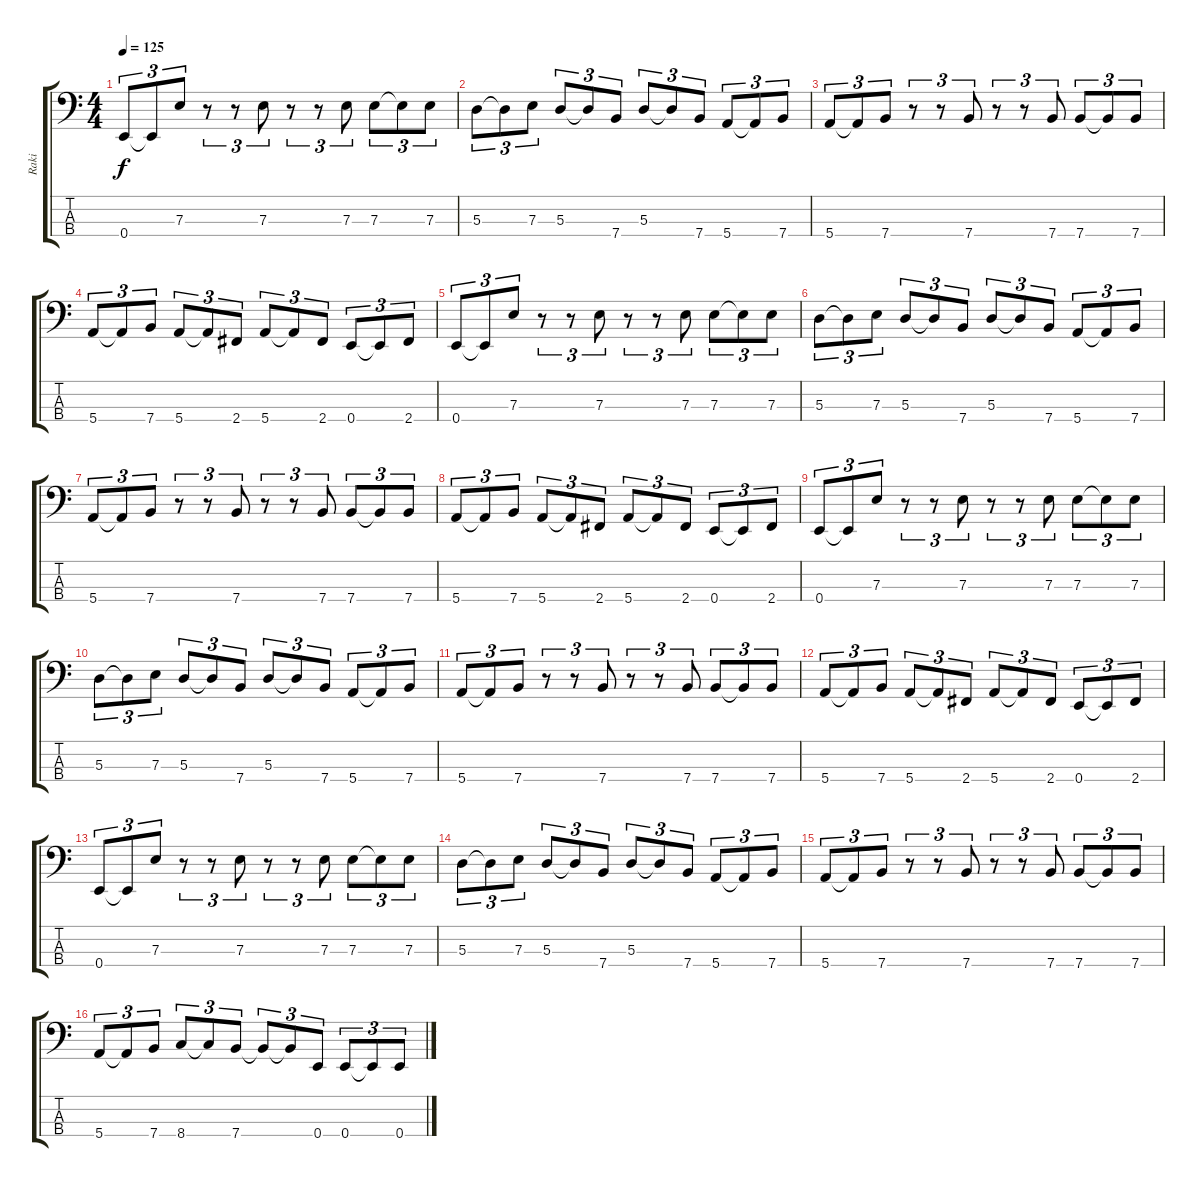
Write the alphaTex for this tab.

\track ("Raki" "Raki") {instrument electricbassfinger}
\staff {score tabs}
\tuning (G2 D2 A1 E1) {hide}
\ts (4 4)
\tempo 125
\clef f4
\ks c
0.4.8{tu (3 2) dy f} 0.4{t}.8{tu (3 2)} 7.3.8{tu (3 2)} r.8{tu (3 2)} r.8{tu (3 2)} 7.3.8{tu (3 2)} r.8{tu (3 2)} r.8{tu (3 2)} 7.3.8{tu (3 2)} 7.3.8{tu (3 2)} 7.3{t}.8{tu (3 2)} 7.3.8{tu (3 2)} |
5.3.8{tu (3 2)} 5.3{t}.8{tu (3 2)} 7.3.8{tu (3 2)} 5.3.8{tu (3 2)} 5.3{t}.8{tu (3 2)} 7.4.8{tu (3 2)} 5.3.8{tu (3 2)} 5.3{t}.8{tu (3 2)} 7.4.8{tu (3 2)} 5.4.8{tu (3 2)} 5.4{t}.8{tu (3 2)} 7.4.8{tu (3 2)} |
5.4.8{tu (3 2)} 5.4{t}.8{tu (3 2)} 7.4.8{tu (3 2)} r.8{tu (3 2)} r.8{tu (3 2)} 7.4.8{tu (3 2)} r.8{tu (3 2)} r.8{tu (3 2)} 7.4.8{tu (3 2)} 7.4.8{tu (3 2)} 7.4{t}.8{tu (3 2)} 7.4.8{tu (3 2)} |
5.4.8{tu (3 2)} 5.4{t}.8{tu (3 2)} 7.4.8{tu (3 2)} 5.4.8{tu (3 2)} 5.4{t}.8{tu (3 2)} 2.4.8{tu (3 2)} 5.4.8{tu (3 2)} 5.4{t}.8{tu (3 2)} 2.4.8{tu (3 2)} 0.4.8{tu (3 2)} 0.4{t}.8{tu (3 2)} 2.4.8{tu (3 2)} |
0.4.8{tu (3 2)} 0.4{t}.8{tu (3 2)} 7.3.8{tu (3 2)} r.8{tu (3 2)} r.8{tu (3 2)} 7.3.8{tu (3 2)} r.8{tu (3 2)} r.8{tu (3 2)} 7.3.8{tu (3 2)} 7.3.8{tu (3 2)} 7.3{t}.8{tu (3 2)} 7.3.8{tu (3 2)} |
5.3.8{tu (3 2)} 5.3{t}.8{tu (3 2)} 7.3.8{tu (3 2)} 5.3.8{tu (3 2)} 5.3{t}.8{tu (3 2)} 7.4.8{tu (3 2)} 5.3.8{tu (3 2)} 5.3{t}.8{tu (3 2)} 7.4.8{tu (3 2)} 5.4.8{tu (3 2)} 5.4{t}.8{tu (3 2)} 7.4.8{tu (3 2)} |
5.4.8{tu (3 2)} 5.4{t}.8{tu (3 2)} 7.4.8{tu (3 2)} r.8{tu (3 2)} r.8{tu (3 2)} 7.4.8{tu (3 2)} r.8{tu (3 2)} r.8{tu (3 2)} 7.4.8{tu (3 2)} 7.4.8{tu (3 2)} 7.4{t}.8{tu (3 2)} 7.4.8{tu (3 2)} |
5.4.8{tu (3 2)} 5.4{t}.8{tu (3 2)} 7.4.8{tu (3 2)} 5.4.8{tu (3 2)} 5.4{t}.8{tu (3 2)} 2.4.8{tu (3 2)} 5.4.8{tu (3 2)} 5.4{t}.8{tu (3 2)} 2.4.8{tu (3 2)} 0.4.8{tu (3 2)} 0.4{t}.8{tu (3 2)} 2.4.8{tu (3 2)} |
0.4.8{tu (3 2)} 0.4{t}.8{tu (3 2)} 7.3.8{tu (3 2)} r.8{tu (3 2)} r.8{tu (3 2)} 7.3.8{tu (3 2)} r.8{tu (3 2)} r.8{tu (3 2)} 7.3.8{tu (3 2)} 7.3.8{tu (3 2)} 7.3{t}.8{tu (3 2)} 7.3.8{tu (3 2)} |
5.3.8{tu (3 2)} 5.3{t}.8{tu (3 2)} 7.3.8{tu (3 2)} 5.3.8{tu (3 2)} 5.3{t}.8{tu (3 2)} 7.4.8{tu (3 2)} 5.3.8{tu (3 2)} 5.3{t}.8{tu (3 2)} 7.4.8{tu (3 2)} 5.4.8{tu (3 2)} 5.4{t}.8{tu (3 2)} 7.4.8{tu (3 2)} |
5.4.8{tu (3 2)} 5.4{t}.8{tu (3 2)} 7.4.8{tu (3 2)} r.8{tu (3 2)} r.8{tu (3 2)} 7.4.8{tu (3 2)} r.8{tu (3 2)} r.8{tu (3 2)} 7.4.8{tu (3 2)} 7.4.8{tu (3 2)} 7.4{t}.8{tu (3 2)} 7.4.8{tu (3 2)} |
5.4.8{tu (3 2)} 5.4{t}.8{tu (3 2)} 7.4.8{tu (3 2)} 5.4.8{tu (3 2)} 5.4{t}.8{tu (3 2)} 2.4.8{tu (3 2)} 5.4.8{tu (3 2)} 5.4{t}.8{tu (3 2)} 2.4.8{tu (3 2)} 0.4.8{tu (3 2)} 0.4{t}.8{tu (3 2)} 2.4.8{tu (3 2)} |
0.4.8{tu (3 2)} 0.4{t}.8{tu (3 2)} 7.3.8{tu (3 2)} r.8{tu (3 2)} r.8{tu (3 2)} 7.3.8{tu (3 2)} r.8{tu (3 2)} r.8{tu (3 2)} 7.3.8{tu (3 2)} 7.3.8{tu (3 2)} 7.3{t}.8{tu (3 2)} 7.3.8{tu (3 2)} |
5.3.8{tu (3 2)} 5.3{t}.8{tu (3 2)} 7.3.8{tu (3 2)} 5.3.8{tu (3 2)} 5.3{t}.8{tu (3 2)} 7.4.8{tu (3 2)} 5.3.8{tu (3 2)} 5.3{t}.8{tu (3 2)} 7.4.8{tu (3 2)} 5.4.8{tu (3 2)} 5.4{t}.8{tu (3 2)} 7.4.8{tu (3 2)} |
5.4.8{tu (3 2)} 5.4{t}.8{tu (3 2)} 7.4.8{tu (3 2)} r.8{tu (3 2)} r.8{tu (3 2)} 7.4.8{tu (3 2)} r.8{tu (3 2)} r.8{tu (3 2)} 7.4.8{tu (3 2)} 7.4.8{tu (3 2)} 7.4{t}.8{tu (3 2)} 7.4.8{tu (3 2)} |
5.4.8{tu (3 2)} 5.4{t}.8{tu (3 2)} 7.4.8{tu (3 2)} 8.4.8{tu (3 2)} 8.4{t}.8{tu (3 2)} 7.4.8{tu (3 2)} 7.4{t}.8{tu (3 2)} 7.4{t}.8{tu (3 2)} 0.4.8{tu (3 2)} 0.4.8{tu (3 2)} 0.4{t}.8{tu (3 2)} 0.4.8{tu (3 2)}
